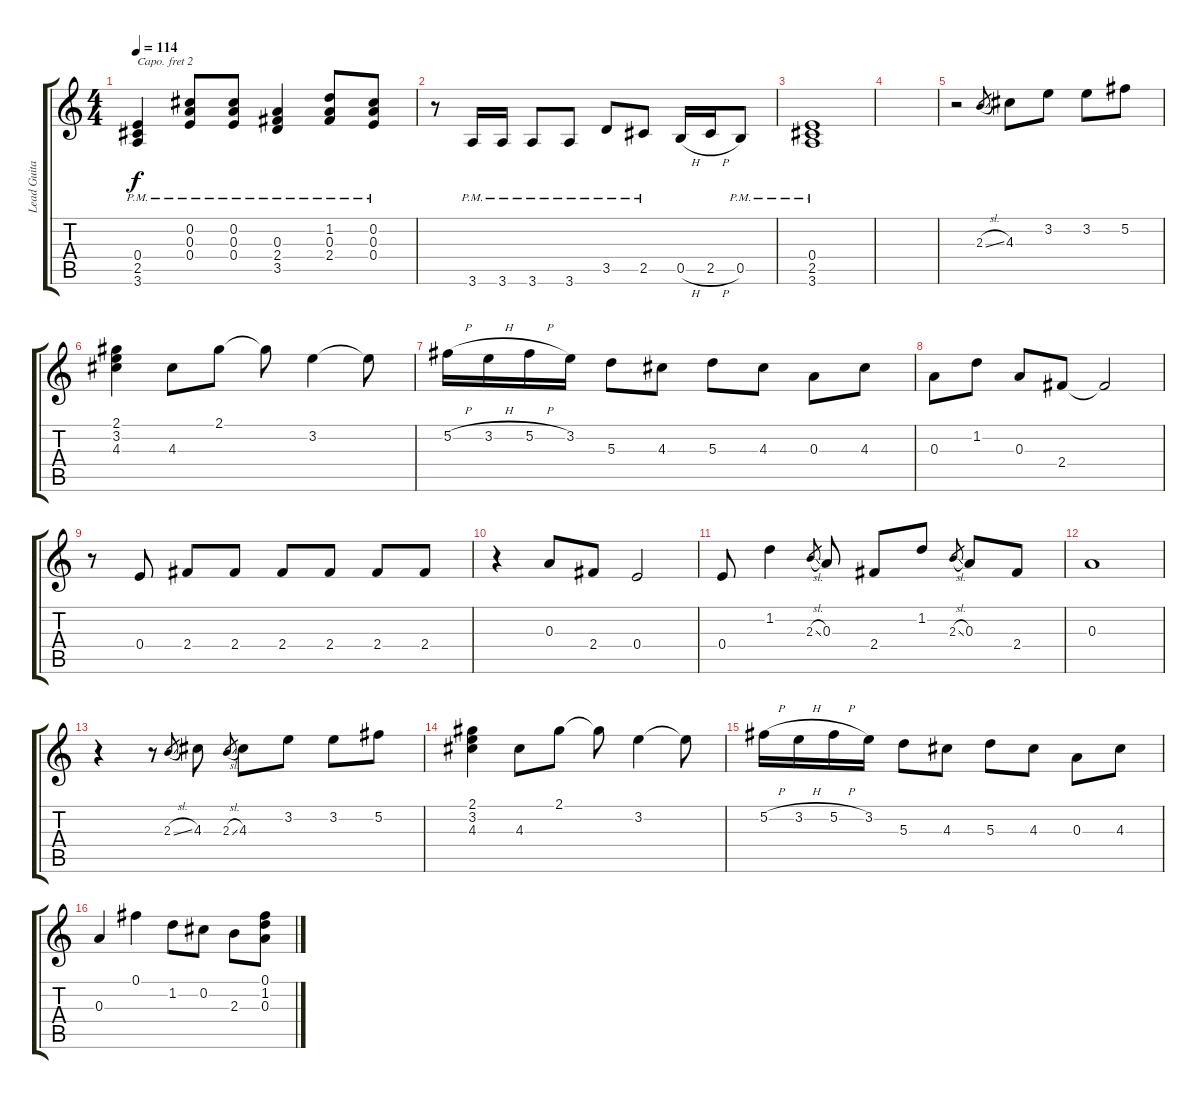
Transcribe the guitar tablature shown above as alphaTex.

\track ("Lead Guitar 1" "Lead Guita") {instrument distortionguitar}
\staff {score tabs}
\capo 2
\tuning (E4 B3 G3 D3 A2 E2) {hide}
\ts (4 4)
\tempo 114
\clef g2
\ks c
(0.4{pm} 2.5{pm} 3.6{pm}).4{dy f} (0.2{pm} 0.3{pm} 0.4{pm}).8 (0.2{pm} 0.3{pm} 0.4{pm}).8 (0.3{pm} 2.4{pm} 3.5{pm}).4 (1.2{pm} 0.3{pm} 2.4{pm}).8 (0.2{pm} 0.3{pm} 0.4{pm}).8 |
r.8 3.6{pm}.16 3.6{pm}.16 3.6{pm}.8 3.6{pm}.8 3.5{pm}.8 2.5{pm}.8 0.5{h}.16 2.5{h}.16 0.5{pm}.8 |
(0.4{pm} 2.5{pm} 3.6{pm}).1 |
|
r.2 2.3{sl}.8{gr} 4.3.8 3.2.8 3.2.8 5.2.8 |
(2.1 3.2 4.3).4 4.3.8 2.1.8 2.1{t}.8 3.2.4 3.2{t}.8 |
5.2{h}.16 3.2{h}.16 5.2{h}.16 3.2.16 5.3.8 4.3.8 5.3.8 4.3.8 0.3.8 4.3.8 |
0.3.8 1.2.8 0.3.8 2.4.8 2.4{t}.2 |
r.8 0.4.8 2.4.8 2.4.8 2.4.8 2.4.8 2.4.8 2.4.8 |
r.4 0.3.8 2.4.8 0.4.2 |
0.4.8 1.2.4 2.3{sl}.8{gr} 0.3.8 2.4.8 1.2.8 2.3{sl}.8{gr} 0.3.8 2.4.8 |
0.3.1 |
r.4 r.8 2.3{sl}.8{gr} 4.3.8 2.3{sl}.8{gr} 4.3.8 3.2.8 3.2.8 5.2.8 |
(2.1 3.2 4.3).4 4.3.8 2.1.8 2.1{t}.8 3.2.4 3.2{t}.8 |
5.2{h}.16 3.2{h}.16 5.2{h}.16 3.2.16 5.3.8 4.3.8 5.3.8 4.3.8 0.3.8 4.3.8 |
0.3.4 0.1.4 1.2.8 0.2.8 2.3.8 (0.1 1.2 0.3).8
